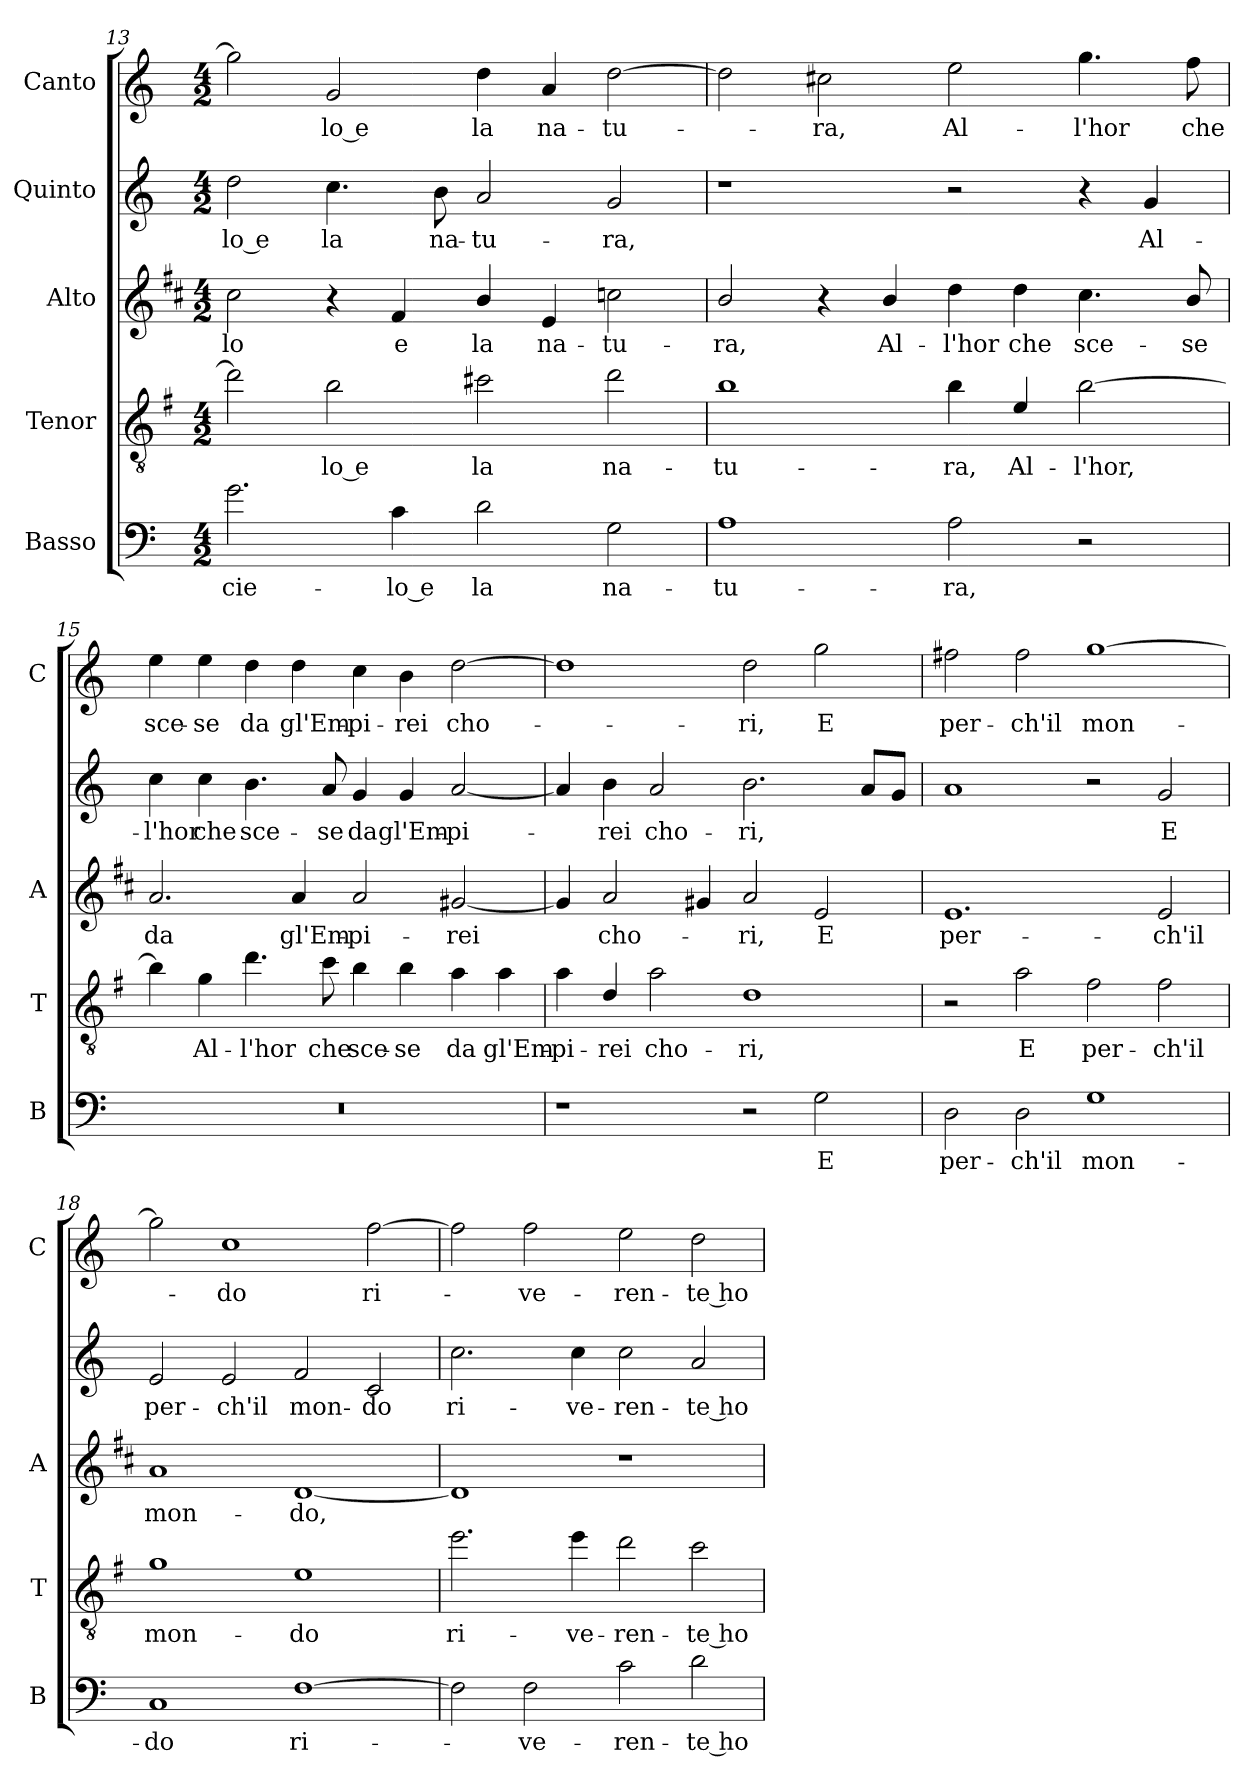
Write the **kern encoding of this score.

**kern	**text	**kern	**text	**kern	**text	**kern	**text	**kern	**text
*part5	*part5	*part4	*part4	*part3	*part3	*part2	*part2	*part1	*part1
*staff5	*staff5	*staff4	*staff4	*staff3	*staff3	*staff2	*staff2	*staff1	*staff1
*I"Basso	*	*I"Tenor	*	*I"Alto	*	*I"Quinto	*	*I"Canto	*
*I'B	*	*I'T	*	*I'A	*	*	*	*I'C	*
*clefF4	*	*clefGv2	*	*clefG2	*	*clefG2	*	*clefG2	*
*	*	*ITrd4c7	*	*ITrd1c2	*	*	*	*	*
*k[]	*	*k[]	*	*k[]	*	*k[]	*	*k[]	*
*C:	*	*C:	*	*C:	*	*C:	*	*C:	*
*M4/2	*	*M4/2	*	*M4/2	*	*M4/2	*	*M4/2	*
=13	=13	=13	=13	=13	=13	=13	=13	=13	=13
!	!LO:LY:b	!	!	!	!LO:LY:b	!	!LO:LY:b	!	!
2.g\	cie-	2g\]	.	2b\	-lo	2dd\	-lo e	2gg\]	.
!	!	!	!LO:LY:b	!	!	!	!LO:LY:b	!	!LO:LY:b
.	.	2e\	-lo e	4r	.	4.cc\	la	2g/	-lo e
!	!LO:LY:b	!	!	!	!LO:LY:b	!	!	!	!
4c\	-lo e	.	.	4e/	e	.	.	.	.
!	!	!	!	!	!	!	!LO:LY:b	!	!
.	.	.	.	.	.	8b\	na-	.	.
!	!LO:LY:b	!	!LO:LY:b	!	!LO:LY:b	!	!LO:LY:b	!	!LO:LY:b
2d\	la	2f#X\	la	4a/	la	2a/	-tu-	4dd\	la
!	!	!	!	!	!LO:LY:b	!	!	!	!LO:LY:b
.	.	.	.	4d/	na-	.	.	4a/	na-
!	!LO:LY:b	!	!LO:LY:b	!	!LO:LY:b	!	!LO:LY:b	!	!LO:LY:b
2G\	na-	2g\	na-	2b-X\	-tu-	2g/	-ra,	[2dd\	-tu-
!!LO:LB:g=z
=14	=14	=14	=14	=14	=14	=14	=14	=14	=14
!	!LO:LY:b	!	!LO:LY:b	!	!LO:LY:b	!	!	!	!
1A	-tu-	1e	-tu-	2a/	-ra,	1r	.	2dd\]	.
!	!	!	!	!	!	!	!	!	!LO:LY:b
.	.	.	.	4r	.	.	.	2cc#X\	-ra,
!	!	!	!	!	!LO:LY:b	!	!	!	!
.	.	.	.	4a/	Al-	.	.	.	.
!	!LO:LY:b	!	!LO:LY:b	!	!LO:LY:b	!	!	!	!LO:LY:b
2A\	-ra,	4e\	-ra,	4cc\	-l'hor	2r	.	2ee\	Al-
!	!	!	!LO:LY:b	!	!LO:LY:b	!	!	!	!
.	.	4A/	Al-	4cc\	che	.	.	.	.
!	!	!	!LO:LY:b	!	!LO:LY:b	!	!	!	!LO:LY:b
2r	.	[2e\	-l'hor,	4.b\	sce-	4r	.	4.gg\	-l'hor
!	!	!	!	!	!	!	!LO:LY:b	!	!
.	.	.	.	.	.	4g/	Al-	.	.
!	!	!	!	!	!LO:LY:b	!	!	!	!LO:LY:b
.	.	.	.	8a/	-se	.	.	8ff\	che
=15	=15	=15	=15	=15	=15	=15	=15	=15	=15
!	!	!	!	!	!LO:LY:b	!	!LO:LY:b	!	!LO:LY:b
0r	.	4e\]	.	2.g/	da	4cc\	-l'hor	4ee\	sce-
!	!	!	!LO:LY:b	!	!	!	!LO:LY:b	!	!LO:LY:b
.	.	4c\	Al-	.	.	4cc\	che	4ee\	-se
!	!	!	!LO:LY:b	!	!	!	!LO:LY:b	!	!LO:LY:b
.	.	4.g\	-l'hor	.	.	4.b\	sce-	4dd\	da
!	!	!	!	!	!LO:LY:b	!	!	!	!LO:LY:b
.	.	.	.	4g/	gl'Em-	.	.	4dd\	gl'Em-
!	!	!	!LO:LY:b	!	!	!	!LO:LY:b	!	!
.	.	8f\	che	.	.	8a/	-se	.	.
!	!	!	!LO:LY:b	!	!LO:LY:b	!	!LO:LY:b	!	!LO:LY:b
.	.	4e\	sce-	2g/	-pi-	4g/	da	4cc\	-pi-
!	!	!	!LO:LY:b	!	!	!	!LO:LY:b	!	!LO:LY:b
.	.	4e\	-se	.	.	4g/	gl'Em-	4b\	-rei
!	!	!	!LO:LY:b	!	!LO:LY:b	!	!LO:LY:b	!	!LO:LY:b
.	.	4d\	da	[2f#X/	-rei	[2a/	-pi-	[2dd\	cho-
!	!	!	!LO:LY:b	!	!	!	!	!	!
.	.	4d\	gl'Em-	.	.	.	.	.	.
=16	=16	=16	=16	=16	=16	=16	=16	=16	=16
!	!	!	!LO:LY:b	!	!	!	!	!	!
1r	.	4d\	-pi-	4f#/]	.	4a/]	.	1dd]	.
!	!	!	!LO:LY:b	!	!LO:LY:b	!	!LO:LY:b	!	!
.	.	4G/	-rei	2g/	cho-	4b\	-rei	.	.
!	!	!	!LO:LY:b	!	!	!	!LO:LY:b	!	!
.	.	2d\	cho-	.	.	2a/	cho-	.	.
.	.	.	.	4f#X/	.	.	.	.	.
!	!	!	!LO:LY:b	!	!LO:LY:b	!	!LO:LY:b	!	!LO:LY:b
2r	.	1G	-ri,	2g/	-ri,	2.b\	-ri,	2dd\	-ri,
!	!LO:LY:b	!	!	!	!LO:LY:b	!	!	!	!LO:LY:b
2G\	E	.	.	2d/	E	.	.	2gg\	E
.	.	.	.	.	.	8a/L	.	.	.
.	.	.	.	.	.	8g/J	.	.	.
=17	=17	=17	=17	=17	=17	=17	=17	=17	=17
!	!LO:LY:b	!	!	!	!LO:LY:b	!	!	!	!LO:LY:b
2D\	per-	2r	.	1.d	per-	1a	.	2ff#X\	per-
!	!LO:LY:b	!	!LO:LY:b	!	!	!	!	!	!LO:LY:b
2D\	-ch'il	2d\	E	.	.	.	.	2ff#\	-ch'il
!	!LO:LY:b	!	!LO:LY:b	!	!	!	!	!	!LO:LY:b
1G	mon-	2B\	per-	.	.	2r	.	[1gg	mon-
!	!	!	!LO:LY:b	!	!LO:LY:b	!	!LO:LY:b	!	!
.	.	2B\	-ch'il	2d/	-ch'il	2g/	E	.	.
!!LO:LB:g=z
=18	=18	=18	=18	=18	=18	=18	=18	=18	=18
!	!LO:LY:b	!	!LO:LY:b	!	!LO:LY:b	!	!LO:LY:b	!	!
1C	-do	1c	mon-	1g	mon-	2e/	per-	2gg\]	.
!	!	!	!	!	!	!	!LO:LY:b	!	!LO:LY:b
.	.	.	.	.	.	2e/	-ch'il	1cc	-do
!	!LO:LY:b	!	!LO:LY:b	!	!LO:LY:b	!	!LO:LY:b	!	!
[1F	ri-	1A	-do	[1c	-do,	2f/	mon-	.	.
!	!	!	!	!	!	!	!LO:LY:b	!	!LO:LY:b
.	.	.	.	.	.	2c/	-do	[2ff\	ri-
=19	=19	=19	=19	=19	=19	=19	=19	=19	=19
!	!	!	!LO:LY:b	!	!	!	!LO:LY:b	!	!
2F\]	.	2.a\	ri-	1c]	.	2.cc\	ri-	2ff\]	.
!	!LO:LY:b	!	!	!	!	!	!	!	!LO:LY:b
2F\	-ve-	.	.	.	.	.	.	2ff\	-ve-
!	!	!	!LO:LY:b	!	!	!	!LO:LY:b	!	!
.	.	4a\	-ve-	.	.	4cc\	-ve-	.	.
!	!LO:LY:b	!	!LO:LY:b	!	!	!	!LO:LY:b	!	!LO:LY:b
2c\	-ren-	2g\	-ren-	1r	.	2cc\	-ren-	2ee\	-ren-
!	!LO:LY:b	!	!LO:LY:b	!	!	!	!LO:LY:b	!	!LO:LY:b
2d\	-te ho-	2f\	-te ho-	.	.	2a/	-te ho-	2dd\	-te ho-
=	=	=	=	=	=	=	=	=	=
*-	*-	*-	*-	*-	*-	*-	*-	*-	*-
